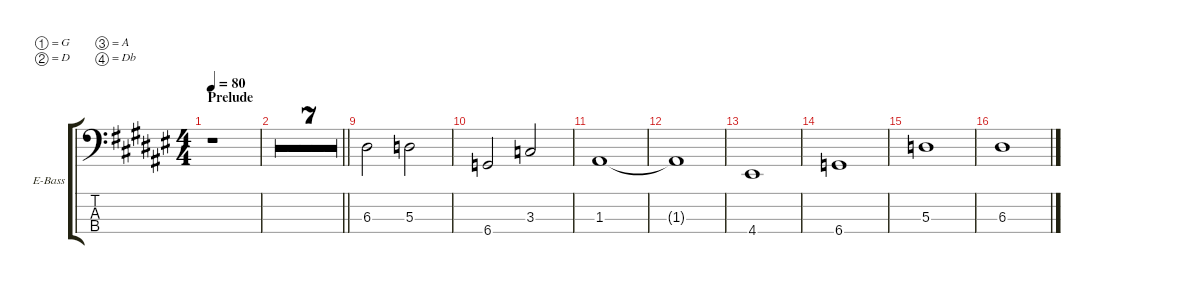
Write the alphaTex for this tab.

\defaultSystemsLayout 4
\hideDynamics
\bracketExtendMode groupsimilarinstruments
\multiBarRest
\firstSystemTrackNameOrientation horizontal
\otherSystemsTrackNameOrientation horizontal
\track ("Electric Bass" "E-Bass") {multiBarRest instrument electricbassfinger}
\staff {score tabs}
\tuning (G2 D2 A1 Db1)
\ts (4 4)
\section ("" "Prelude")
\tempo 80
\clef f4
\ks f#
r.1{dy f instrument electricbassfinger} |
\barLineRight lightlight
r.1 |
r.1 |
r.1 |
r.1 |
r.1 |
r.1 |
r.1 |
6.3.2 5.3.2 |
6.4.2 3.3.2 |
1.3.1 |
1.3{t}.1 |
4.4.1 |
6.4.1 |
5.3.1 |
6.3.1
